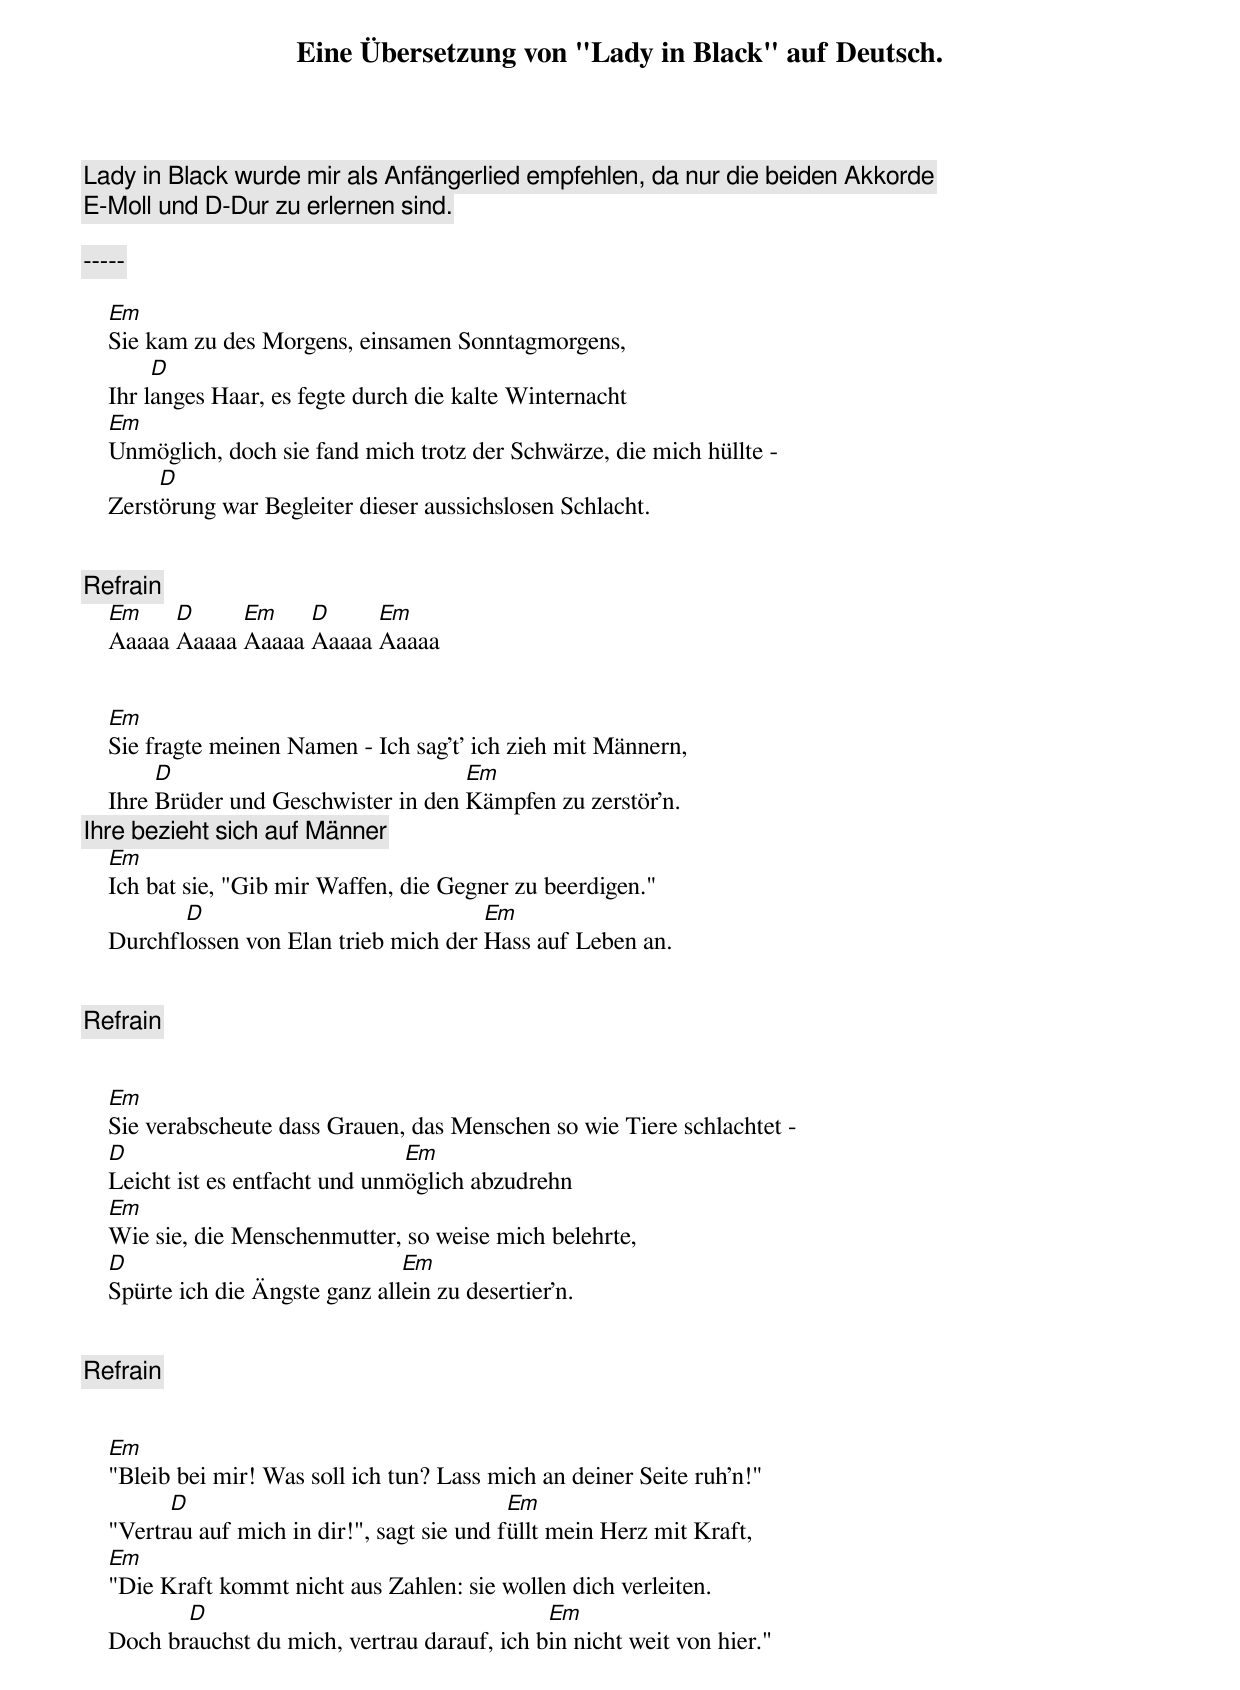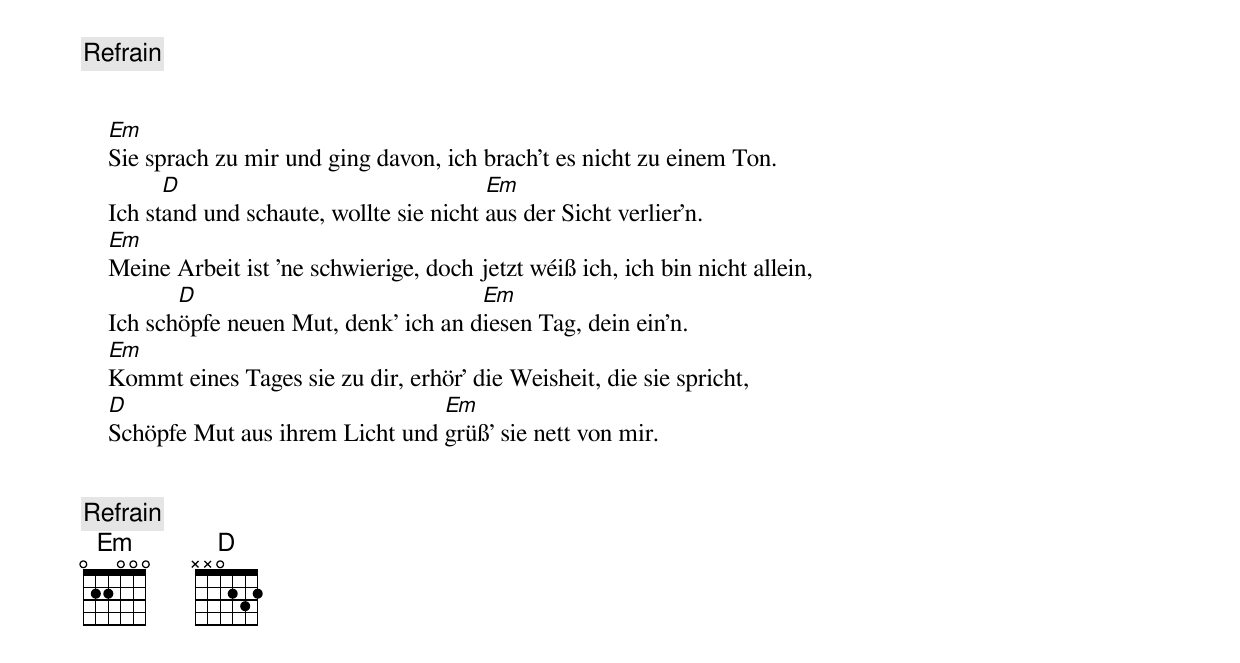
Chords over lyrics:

Eine Übersetzung von "Lady in Black" auf Deutsch.

Lady in Black wurde mir als Anfängerlied empfehlen, da nur die beiden Akkorde
E-Moll und D-Dur zu erlernen sind.

-----

    Em
    Sie kam zu des Morgens, einsamen Sonntagmorgens,
         D
    Ihr langes Haar, es fegte durch die kalte Winternacht
    Em
    Unmöglich, doch sie fand mich trotz der Schwärze, die mich hüllte -
         D
    Zerstörung war Begleiter dieser aussichslosen Schlacht.


    [Refrain]
    Em    D     Em    D     Em
    Aaaaa Aaaaa Aaaaa Aaaaa Aaaaa


    Em
    Sie fragte meinen Namen - Ich sag't' ich zieh mit Männern,
         D                             Em
    Ihre Brüder und Geschwister in den Kämpfen zu zerstör'n.
    [Ihre bezieht sich auf Männer]
    Em
    Ich bat sie, "Gib mir Waffen, die Gegner zu beerdigen."
           D                             Em
    Durchflossen von Elan trieb mich der Hass auf Leben an.


    [Refrain]


    Em
    Sie verabscheute dass Grauen, das Menschen so wie Tiere schlachtet -
    D                             Em
    Leicht ist es entfacht und unmöglich abzudrehn
    Em
    Wie sie, die Menschenmutter, so weise mich belehrte,
    D                             Em
    Spürte ich die Ängste ganz allein zu desertier'n.


    [Refrain]


    Em
    "Bleib bei mir! Was soll ich tun? Lass mich an deiner Seite ruh'n!"
          D                                   Em
    "Vertrau auf mich in dir!", sagt sie und füllt mein Herz mit Kraft,
    Em
    "Die Kraft kommt nicht aus Zahlen: sie wollen dich verleiten.
           D                                    Em
    Doch brauchst du mich, vertrau darauf, ich bin nicht weit von hier."


    [Refrain]


    Em
    Sie sprach zu mir und ging davon, ich brach't es nicht zu einem Ton.
          D                                 Em
    Ich stand und schaute, wollte sie nicht aus der Sicht verlier'n.
    Em
    Meine Arbeit ist 'ne schwierige, doch jetzt wéiß ich, ich bin nicht allein,
           D                             Em
    Ich schöpfe neuen Mut, denk' ich an diesen Tag, dein ein'n.
    Em
    Kommt eines Tages sie zu dir, erhör' die Weisheit, die sie spricht,
    D                               Em
    Schöpfe Mut aus ihrem Licht und grüß' sie nett von mir.


    [Refrain]
